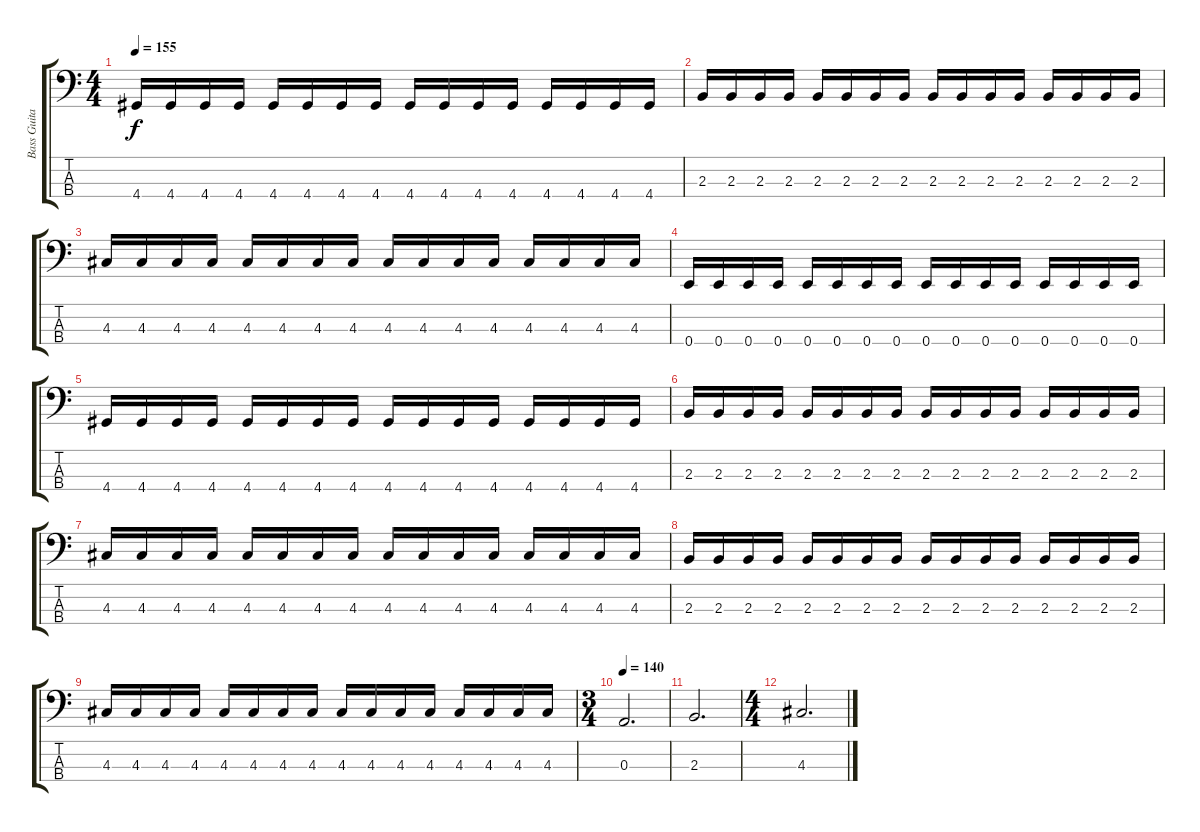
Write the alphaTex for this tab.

\track ("Bass Guitar" "Bass Guita") {instrument electricbassfinger}
\staff {score tabs}
\tuning (G2 D2 A1 E1) {hide}
\ts (4 4)
\tempo 155
\clef f4
\ks c
4.4.16{dy f} 4.4.16 4.4.16 4.4.16 4.4.16 4.4.16 4.4.16 4.4.16 4.4.16 4.4.16 4.4.16 4.4.16 4.4.16 4.4.16 4.4.16 4.4.16 |
2.3.16 2.3.16 2.3.16 2.3.16 2.3.16 2.3.16 2.3.16 2.3.16 2.3.16 2.3.16 2.3.16 2.3.16 2.3.16 2.3.16 2.3.16 2.3.16 |
4.3.16 4.3.16 4.3.16 4.3.16 4.3.16 4.3.16 4.3.16 4.3.16 4.3.16 4.3.16 4.3.16 4.3.16 4.3.16 4.3.16 4.3.16 4.3.16 |
0.4.16 0.4.16 0.4.16 0.4.16 0.4.16 0.4.16 0.4.16 0.4.16 0.4.16 0.4.16 0.4.16 0.4.16 0.4.16 0.4.16 0.4.16 0.4.16 |
4.4.16 4.4.16 4.4.16 4.4.16 4.4.16 4.4.16 4.4.16 4.4.16 4.4.16 4.4.16 4.4.16 4.4.16 4.4.16 4.4.16 4.4.16 4.4.16 |
2.3.16 2.3.16 2.3.16 2.3.16 2.3.16 2.3.16 2.3.16 2.3.16 2.3.16 2.3.16 2.3.16 2.3.16 2.3.16 2.3.16 2.3.16 2.3.16 |
4.3.16 4.3.16 4.3.16 4.3.16 4.3.16 4.3.16 4.3.16 4.3.16 4.3.16 4.3.16 4.3.16 4.3.16 4.3.16 4.3.16 4.3.16 4.3.16 |
2.3.16 2.3.16 2.3.16 2.3.16 2.3.16 2.3.16 2.3.16 2.3.16 2.3.16 2.3.16 2.3.16 2.3.16 2.3.16 2.3.16 2.3.16 2.3.16 |
4.3.16 4.3.16 4.3.16 4.3.16 4.3.16 4.3.16 4.3.16 4.3.16 4.3.16 4.3.16 4.3.16 4.3.16 4.3.16 4.3.16 4.3.16 4.3.16 |
\ts (3 4)
\tempo 140
0.3.2{d} |
2.3.2{d} |
\ts (4 4)
4.3.2{d}
